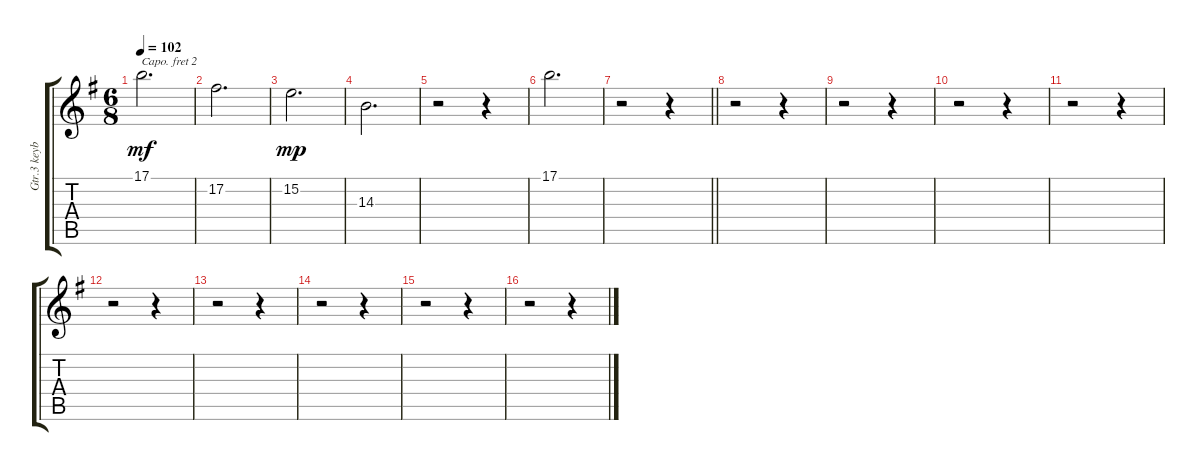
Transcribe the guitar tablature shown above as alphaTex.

\track ("Gtr.3 keyboards arranged for guitar" "Gtr.3 keyb") {instrument electricpiano1}
\staff {score tabs}
\capo 2
\tuning (E4 B3 G3 D3 A2 E2) {hide}
\ts (6 8)
\tempo 102
\clef g2
\ks g
17.1.2{d dy mf} |
17.2.2{d} |
15.2.2{d dy mp} |
14.3.2{d} |
r.2 r.4 |
17.1.2{d} |
\barLineRight lightlight
r.2 r.4 |
r.2 r.4 |
r.2 r.4 |
r.2 r.4 |
r.2 r.4 |
r.2 r.4 |
r.2 r.4 |
r.2 r.4 |
r.2 r.4 |
r.2 r.4
